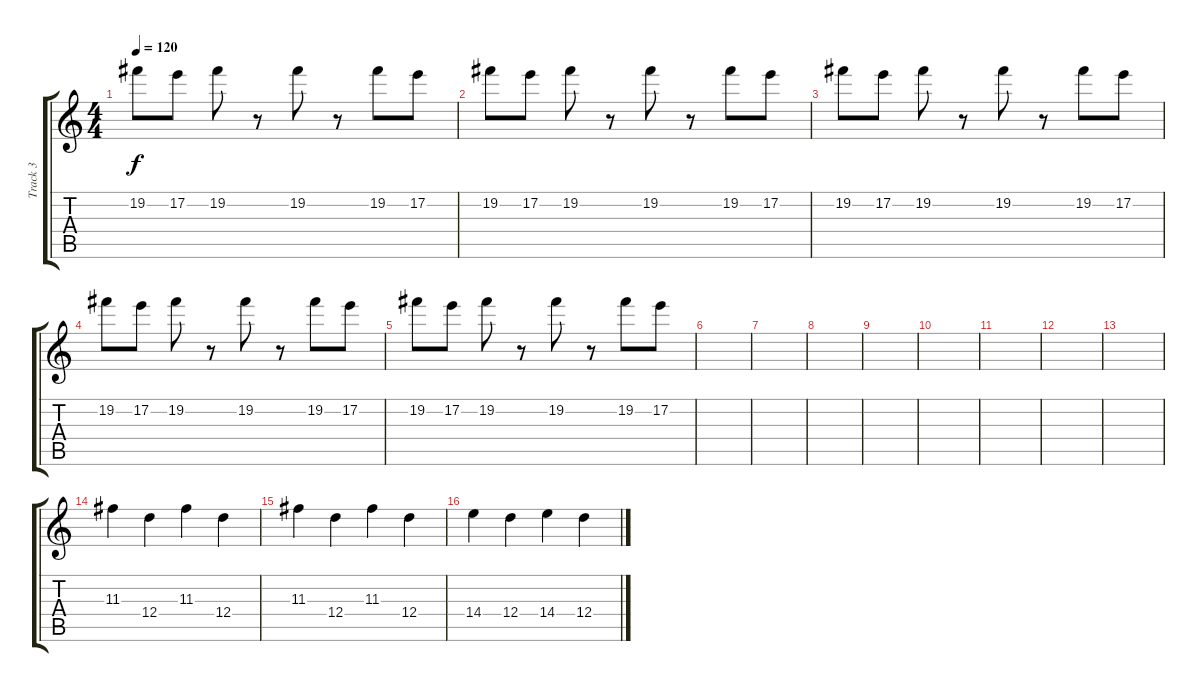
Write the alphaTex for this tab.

\track ("Track 3" "Track 3") {instrument overdrivenguitar}
\staff {score tabs}
\tuning (E4 B3 G3 D3 A2 E2) {hide}
\ts (4 4)
\tempo 120
\clef g2
\ks c
19.2.8{dy f} 17.2.8 19.2.8 r.8 19.2.8 r.8 19.2.8 17.2.8 |
19.2.8 17.2.8 19.2.8 r.8 19.2.8 r.8 19.2.8 17.2.8 |
19.2.8 17.2.8 19.2.8 r.8 19.2.8 r.8 19.2.8 17.2.8 |
19.2.8 17.2.8 19.2.8 r.8 19.2.8 r.8 19.2.8 17.2.8 |
19.2.8 17.2.8 19.2.8 r.8 19.2.8 r.8 19.2.8 17.2.8 |
|
|
|
|
|
|
|
|
11.3.4 12.4.4 11.3.4 12.4.4 |
11.3.4 12.4.4 11.3.4 12.4.4 |
14.4.4 12.4.4 14.4.4 12.4.4
